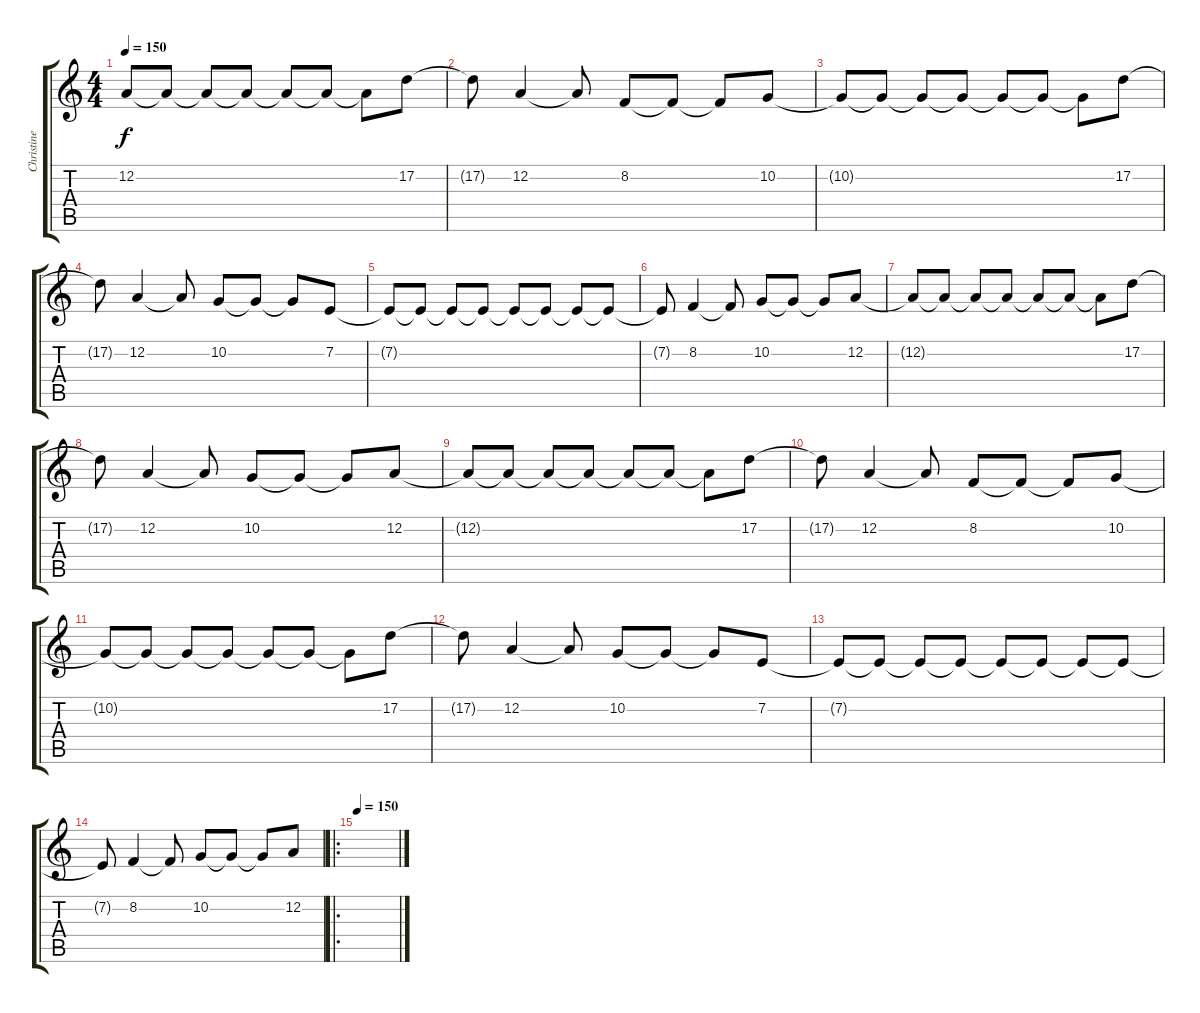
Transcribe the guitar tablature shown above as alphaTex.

\track ("Christine S." "Christine ") {instrument electricgrandpiano}
\staff {score tabs}
\tuning (D4 A3 F3 C3 G2 D2) {hide}
\ts (4 4)
\tempo 150
\clef g2
\ks c
12.2{t}.8{dy f} 12.2{t}.8 12.2{t}.8 12.2{t}.8 12.2{t}.8 12.2{t}.8 12.2{t}.8 17.2.8 |
17.2{t}.8 12.2.4 12.2{t}.8 8.2.8 8.2{t}.8 8.2{t}.8 10.2.8 |
10.2{t}.8 10.2{t}.8 10.2{t}.8 10.2{t}.8 10.2{t}.8 10.2{t}.8 10.2{t}.8 17.2.8 |
17.2{t}.8 12.2.4 12.2{t}.8 10.2.8 10.2{t}.8 10.2{t}.8 7.2.8 |
7.2{t}.8 7.2{t}.8 7.2{t}.8 7.2{t}.8 7.2{t}.8 7.2{t}.8 7.2{t}.8 7.2{t}.8 |
7.2{t}.8 8.2.4 8.2{t}.8 10.2.8 10.2{t}.8 10.2{t}.8 12.2.8 |
12.2{t}.8 12.2{t}.8 12.2{t}.8 12.2{t}.8 12.2{t}.8 12.2{t}.8 12.2{t}.8 17.2.8 |
17.2{t}.8 12.2.4 12.2{t}.8 10.2.8 10.2{t}.8 10.2{t}.8 12.2.8 |
12.2{t}.8 12.2{t}.8 12.2{t}.8 12.2{t}.8 12.2{t}.8 12.2{t}.8 12.2{t}.8 17.2.8 |
17.2{t}.8 12.2.4 12.2{t}.8 8.2.8 8.2{t}.8 8.2{t}.8 10.2.8 |
10.2{t}.8 10.2{t}.8 10.2{t}.8 10.2{t}.8 10.2{t}.8 10.2{t}.8 10.2{t}.8 17.2.8 |
17.2{t}.8 12.2.4 12.2{t}.8 10.2.8 10.2{t}.8 10.2{t}.8 7.2.8 |
7.2{t}.8 7.2{t}.8 7.2{t}.8 7.2{t}.8 7.2{t}.8 7.2{t}.8 7.2{t}.8 7.2{t}.8 |
7.2{t}.8 8.2.4 8.2{t}.8 10.2.8 10.2{t}.8 10.2{t}.8 12.2.8 |
\ro
\tempo 150
